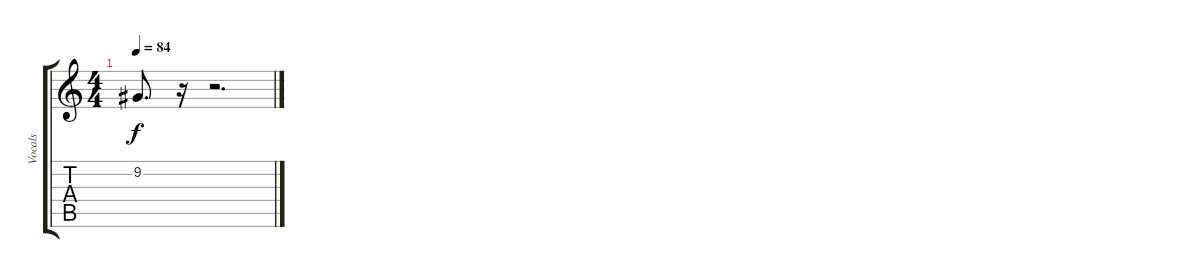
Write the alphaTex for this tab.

\track ("Vocals" "Vocals") {instrument tenorsax}
\staff {score tabs}
\tuning (E4 B3 G3 D3 A2 E2) {hide}
\ts (4 4)
\tempo 84
\clef g2
\ks c
9.2{t}.8{d dy f} r.16 r.2{d}
